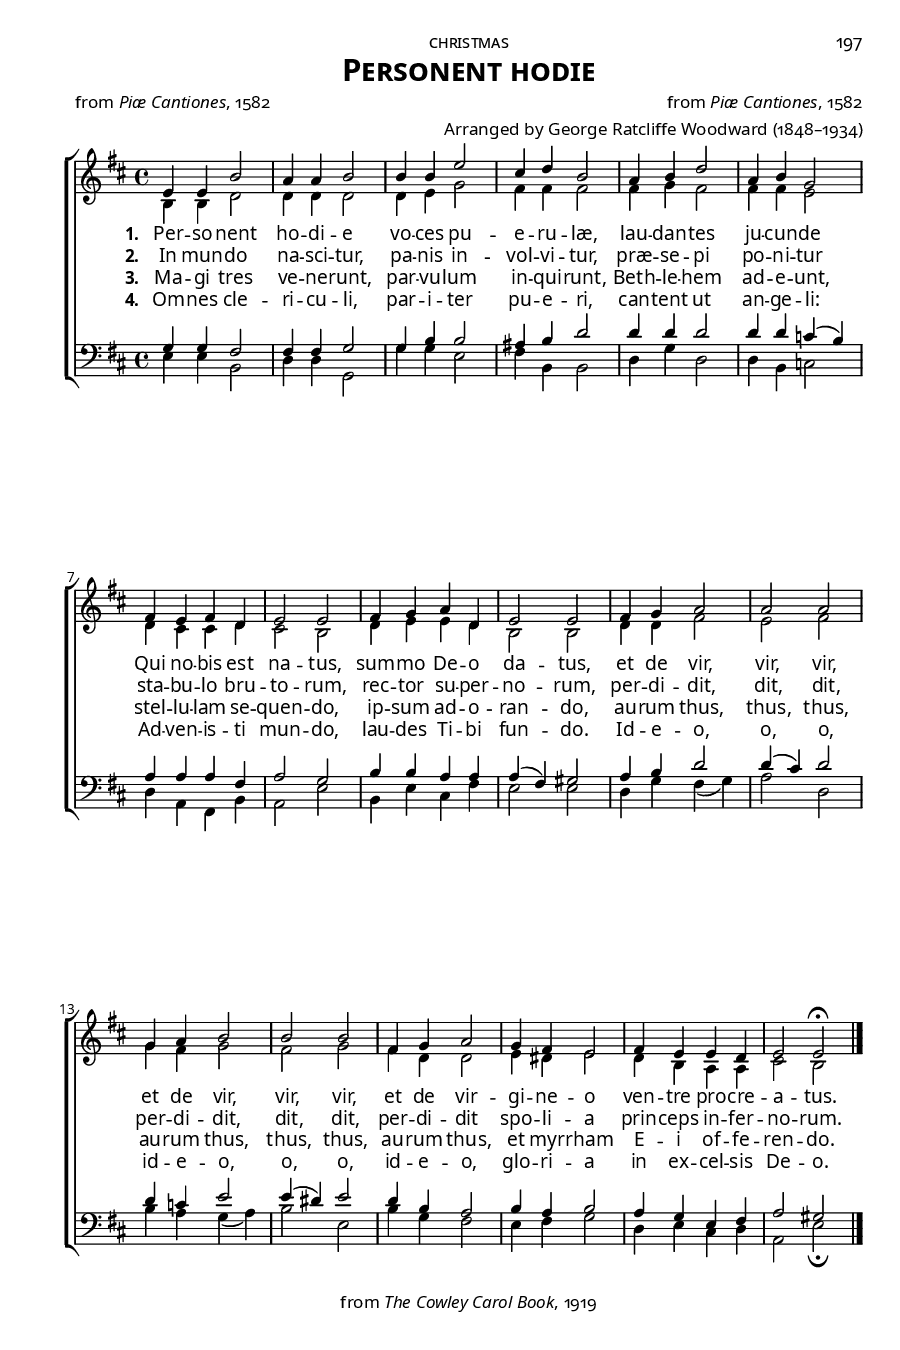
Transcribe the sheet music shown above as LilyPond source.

\version "2.14.2"
\include "util.ly"
\header {
  title = \markup{\override #'(font-name . "Garamond Premier Pro Semibold"){ \abs-fontsize #15 \smallCapsOldStyle"Personent hodie"}}
  poet = \markup \concat{"from " \italic "Piæ Cantiones" \oldStyleNum", 1582"}
  composer = \markup \concat{"from " \italic "Piæ Cantiones" \oldStyleNum", 1582"}
  arranger = \markup\oldStyleNum"Arranged by George Ratcliffe Woodward (1848–1934)"
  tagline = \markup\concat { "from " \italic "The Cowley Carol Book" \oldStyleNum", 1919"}
}
\paper {
  %print-all-headers = ##t
  paper-height = 9\in
  paper-width = 6\in
  indent = 0\in
  %system-system-spacing = #'((basic-distance . 10) (padding . 0))
  %system-system-spacing =
  %  #'((basic-distance . 0)
  %     (minimum-distance . 0)
  %     (padding . -0.35)
  %     (stretchability . 100))
  ragged-last-bottom = ##f
  ragged-bottom = ##f
  two-sided = ##t
  inner-margin = 0.5\in
  outer-margin = 0.25\in
  top-margin = 0.25\in
  bottom-margin = 0.25\in
  first-page-number = #197
  print-first-page-number = ##t
  headerLine = \markup{\override #'(font-name . "Garamond Premier Pro") \smallCapsOldStyle"christmas"}
  oddHeaderMarkup = \markup\fill-line{
     \override #'(font-name . "Garamond Premier Pro")\abs-fontsize #8.5
     \combine 
        \fill-line{"" \on-the-fly #print-page-number-check-first
        \oldStylePageNum""
        }
        \fill-line{\headerLine}
  }
  evenHeaderMarkup = \markup {
     \override #'(font-name . "Garamond Premier Pro")\abs-fontsize #8.5
     \combine
        \on-the-fly #print-page-number-check-first
        \oldStylePageNum""
        \fill-line{\headerLine}
  }
}
#(set-global-staff-size 15) \paper{ #(define fonts (make-pango-font-tree "GoudyOlSt BT" "Garamond Premier Pro" "Garamond Premier Pro" (/ 15 20))) }
global = {
  \key d \major
  \time 4/4
  \autoBeamOff
}

sopMusic = \relative c' {
  e4 e |
  b'2 a4 a b2 b4 b |
  e2 cis4 d |
  b2 a4 b |
  
  d2 a4 b |
  g2 |
  fis4 e fis d |
  e2 e |
  fis4 g a d, |
  
  e2 e |
  fis4 g |
  a2 a |
  a g4 a |
  b2 b |
  b fis4 g |
  a2 g4 fis |
  e2 |
  fis4 e e d |
  e2 e\fermata \bar "|."
}
sopWords = \lyricmode {
  
}

altoMusic = \relative c' {
  b4 b |
  d2 d4 d |
  d2 d4 e |
  g2 fis4 fis |
  fis2 fis4 g |
  
  fis2 fis4 fis |
  e2 |
  d4 cis cis d |
  cis2 b |
  d4 e e d |
  
  b2 b |
  d4 d |
  fis2 e |
  fis g4 fis |
  g2 fis |
  
  g fis4 d |
  d2 e4 dis |
  e2 |
  d4 b a a |
  cis2 b \bar "|."
}
altoWords = \lyricmode {
  \dropLyricsV
  \set stanza = #"1. "
  Per -- so -- nent ho -- di -- e
  vo -- ces pu -- e -- ru -- læ,
  lau -- dan -- tes ju -- cun -- de
  Qui no -- bis est na -- tus,
  sum -- mo De -- o da -- tus,
  et de vir, vir, vir,
  et de vir, vir, vir,
  et de vir -- gi -- ne -- o
  ven -- tre pro -- cre -- a -- tus.
}
altoWordsII = \lyricmode {
  \dropLyricsV
%\markup\italic
  \set stanza = #"2. "
  In mun -- do na -- sci -- tur,
  pa -- nis in -- vol -- vi -- tur,
  præ -- se -- pi po -- ni -- tur
  sta -- bu -- lo bru -- to -- rum,
  rec -- tor su -- per -- no -- rum,
  per -- di -- dit, dit, dit,
  per -- di -- dit, dit, dit,
  per -- di -- dit spo -- li -- a
  prin -- ceps in -- fer -- no -- rum.
}
altoWordsIII = \lyricmode {
  \dropLyricsV
  \set stanza = #"3. "
  Ma -- gi tres ve -- ne -- runt,
  par -- vu -- lum in -- qui -- runt,
  Beth -- le -- hem ad -- e -- unt,
  stel -- lu -- lam se -- quen -- do,
  ip -- sum ad -- o -- ran -- do,
  au -- rum thus, thus, thus,
  au -- rum thus, thus, thus,
  au -- rum thus, et myr -- rham
  E -- i of -- fe -- ren -- do.
}
altoWordsIV = \lyricmode {
  \dropLyricsV
  \set stanza = #"4. "
  Om -- nes cle -- ri -- cu -- li,
  par -- i -- ter pu -- e -- ri,
  can -- tent ut an -- ge -- li:
  Ad -- ven -- is -- ti mun -- do,
  lau -- des Ti -- bi fun -- do.
  Id -- e -- o, o, o,
  id -- e -- o, o, o,
  id -- e -- o, glo -- ri -- a
  in ex -- cel -- sis De -- o.
}
altoWordsV = \lyricmode {
  \set stanza = #"5. "
  \set ignoreMelismata = ##t
}
altoWordsVI = \lyricmode {
  \set stanza = #"6. "
  \set ignoreMelismata = ##t
}
tenorMusic = \relative c' {
  g4 g |
  fis2 fis4 fis |
  g2 g4 b |
  b2 ais4 b |
  d2 d4 d |
  
  d2 d4 d |
  c4( b) |
  a4 a a fis |
  a2 g |
  b4 b a a |
  
  a( fis) gis2 |
  a4 b |
  d2 d4( cis) |
  d2 d4 c |
  e2 e4( dis) |
  
  e2 d4 b |
  a2 b4 a |
  b2 |
  a4 g e fis |
  a2 gis \bar "|."
}
tenorWords = \lyricmode {

}

bassMusic = \relative c {
  e4 e |
  b2 d4 d |
  g,2 g'4 g |
  e2 fis4 b, |
  b2 d4 g |
  
  d2 d4 b |
  c2 |
  d4  a fis b |
  a2 e' |
  b4 e cis fis |
  
  e2 e |
  d4 g |
  fis( g) a2 |
  d, b'4 a |
  g( a) b2 |
  
  e, b'4 g |
  fis2 e4 fis |
  g2 |
  d4 e cis d |
  a2 e'\fermata \bar "|."
}
bassWords = \lyricmode {

}

pianoRH = \relative c' {
}
pianoLH = \relative c' {
}

\score {
  <<
   \new ChoirStaff <<
    \new Staff = women <<
      \new Voice = "sopranos" { \voiceOne << \global \sopMusic >> }
      \new Voice = "altos" { \voiceTwo << \global \altoMusic >> }
    >>
    \new Lyrics \with { alignAboveContext = #"women" \override VerticalAxisGroup #'nonstaff-relatedstaff-spacing = #'((basic-distance . 1))} \lyricsto "sopranos" \sopWords
    \new Lyrics = "altosVI"  \with { alignBelowContext = #"women" } \lyricsto "sopranos" \altoWordsVI
    \new Lyrics = "altosV"  \with { alignBelowContext = #"women" } \lyricsto "sopranos" \altoWordsV
    \new Lyrics = "altosIV"  \with { alignBelowContext = #"women" } \lyricsto "sopranos" \altoWordsIV
    \new Lyrics = "altosIII"  \with { alignBelowContext = #"women" } \lyricsto "sopranos" \altoWordsIII
    \new Lyrics = "altosII"  \with { alignBelowContext = #"women" } \lyricsto "sopranos" \altoWordsII
    \new Lyrics = "altos"  \with { alignBelowContext = #"women" \override VerticalAxisGroup #'nonstaff-relatedstaff-spacing = #'((basic-distance . 1)) } \lyricsto "sopranos" \altoWords
   \new Staff = men <<
      \clef bass
      \new Voice = "tenors" { \voiceOne << \global \tenorMusic >> }
      \new Voice = "basses" { \voiceTwo << \global \bassMusic >> }
    >>
    \new Lyrics \with { alignAboveContext = #"men" \override VerticalAxisGroup #'nonstaff-relatedstaff-spacing = #'((basic-distance . 1)) } \lyricsto "tenors" \tenorWords
    \new Lyrics \with { alignBelowContext = #"men" \override VerticalAxisGroup #'nonstaff-relatedstaff-spacing = #'((basic-distance . 1)) } \lyricsto "basses" \bassWords
  >>
%    \new PianoStaff << \new Staff { \new Voice { \pianoRH } } \new Staff { \clef "bass" \pianoLH } >>
  >>
  \layout {
    \context {
      \Score
      %\override SpacingSpanner #'base-shortest-duration = #(ly:make-moment 1 8)
      %\override SpacingSpanner #'common-shortest-duration = #(ly:make-moment 1 4)
    }
    \context {
      % Remove all empty staves
      % \Staff \RemoveEmptyStaves \override VerticalAxisGroup #'remove-first = ##t
    }
    \context {
      \Lyrics
      \override LyricText #'X-offset = #center-on-word
    }
  }
}

